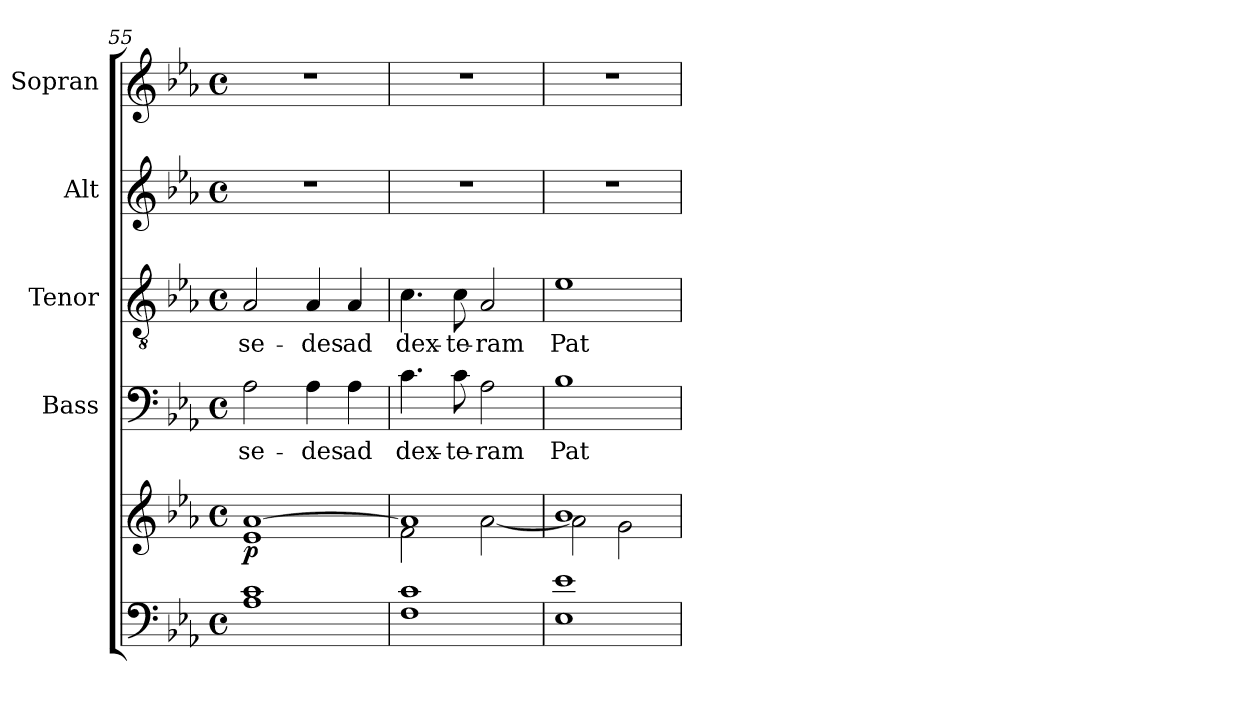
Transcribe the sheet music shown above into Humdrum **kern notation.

**kern	**kern	**dynam	**kern	**text	**kern	**text	**kern	**kern
*part5	*part5	*part5	*part4	*part4	*part3	*part3	*part2	*part1
*staff6	*staff5	*staff5/6	*staff4	*staff4	*staff3	*staff3	*staff2	*staff1
*	*	*	*I"Bass	*	*I"Tenor	*	*I"Alt	*I"Sopran
*	*	*	*I'B.	*	*I'T.	*	*I'A.	*I'S.
*clefF4	*clefG2	*	*clefF4	*	*clefGv2	*	*clefG2	*clefG2
*k[b-e-a-]	*k[b-e-a-]	*	*k[b-e-a-]	*	*k[b-e-a-]	*	*k[b-e-a-]	*k[b-e-a-]
*E-:	*E-:	*	*E-:	*	*E-:	*	*E-:	*E-:
*M4/4	*M4/4	*	*M4/4	*	*M4/4	*	*M4/4	*M4/4
*met(c)	*met(c)	*	*met(c)	*	*met(c)	*	*met(c)	*met(c)
=55	=55	=55	=55	=55	=55	=55	=55	=55
*^	*^	*	*	*	*	*	*	*
!	!	!	!	!LO:DY:b	!	!LO:LY:b	!	!LO:LY:b	!	!
1c	1A-	[>1a-	1e-	p	2A-\	se-	2A-/	se-	1r	1r
!	!	!	!	!	!	!LO:LY:b	!	!LO:LY:b	!	!
.	.	.	.	.	4A-\	-des	4A-/	-des	.	.
!	!	!	!	!	!	!LO:LY:b	!	!LO:LY:b	!	!
.	.	.	.	.	4A-\	ad	4A-/	ad	.	.
=56	=56	=56	=56	=56	=56	=56	=56	=56	=56	=56
!	!	!	!	!	!	!LO:LY:b	!	!LO:LY:b	!	!
1c	1F	1a-]	2f\	.	4.c\	dex-	4.c\	dex-	1r	1r
!	!	!	!	!	!	!LO:LY:b	!	!LO:LY:b	!	!
.	.	.	.	.	8c\	-te-	8c\	-te-	.	.
!	!	!	!	!	!	!LO:LY:b	!	!LO:LY:b	!	!
.	.	.	[<2a-\	.	2A-\	-ram	2A-/	-ram	.	.
=57	=57	=57	=57	=57	=57	=57	=57	=57	=57	=57
!	!	!	!	!	!	!LO:LY:b	!	!LO:LY:b	!	!
1e-	1E-	1b-	2a-\]	.	1B-	Pat-	1e-	Pat-	1r	1r
.	.	.	2g\	.	.	.	.	.	.	.
*v	*v	*	*	*	*	*	*	*	*	*
*	*v	*v	*	*	*	*	*	*	*
=	=	=	=	=	=	=	=	=
*-	*-	*-	*-	*-	*-	*-	*-	*-
